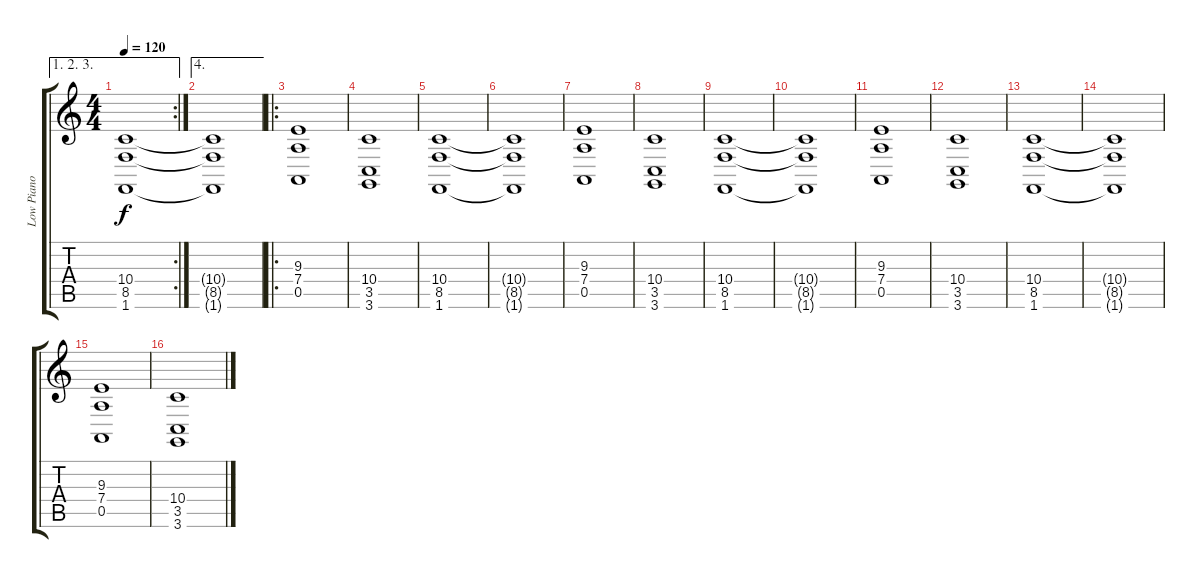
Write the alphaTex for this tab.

\track ("Low Piano" "Low Piano") {instrument acousticgrandpiano}
\staff {score tabs}
\tuning (E4 B3 G3 D3 A2 E2) {hide}
\ae (1 2 3)
\rc 2
\ts (4 4)
\tempo 120
\clef g2
\ks c
(10.4{t} 8.5{t} 1.6{t}).1{dy f} |
\ae 4
(10.4{t} 8.5{t} 1.6{t}).1 |
\ro
(9.3 7.4 0.5).1 |
(10.4 3.5 3.6).1 |
(10.4 8.5 1.6).1 |
(10.4{t} 8.5{t} 1.6{t}).1 |
(9.3 7.4 0.5).1 |
(10.4 3.5 3.6).1 |
(10.4 8.5 1.6).1 |
(10.4{t} 8.5{t} 1.6{t}).1 |
(9.3 7.4 0.5).1 |
(10.4 3.5 3.6).1 |
(10.4 8.5 1.6).1 |
(10.4{t} 8.5{t} 1.6{t}).1 |
(9.3 7.4 0.5).1 |
(10.4 3.5 3.6).1
